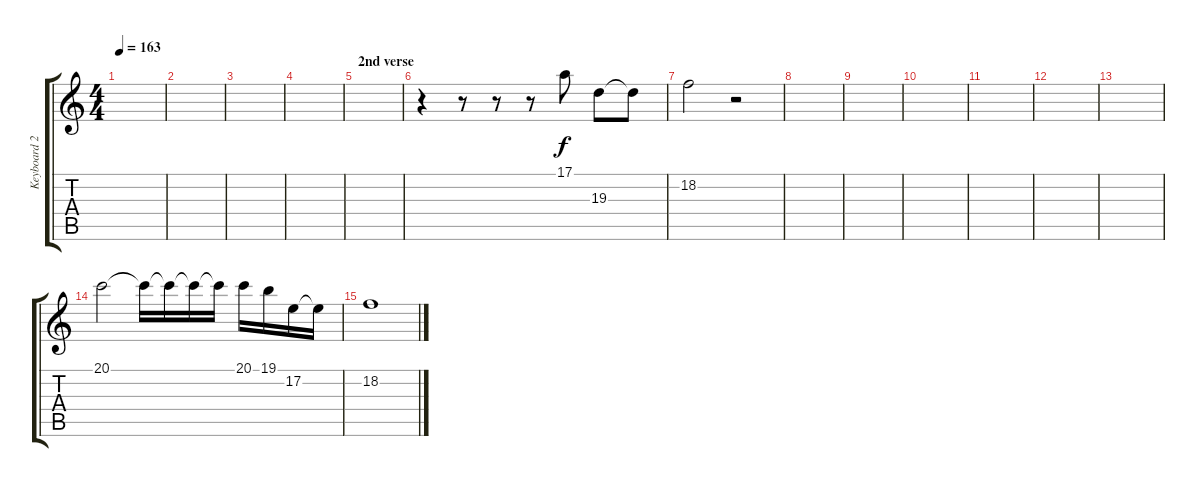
\track ("Keyboard 2" "Keyboard 2") {instrument vibraphone}
\staff {score tabs}
\tuning (E4 B3 G3 D3 A2 E2) {hide}
\ts (4 4)
\tempo 163
\clef g2
\ks c
|
|
|
|
\section ("" "2nd verse")
|
r.4 r.8 r.8 r.8 17.1.8 19.3.8 19.3{t}.8 |
18.2.2 r.2 |
|
|
|
|
|
|
20.1.2 20.1{t}.16 20.1{t}.16 20.1{t}.16 20.1{t}.16 20.1.16 19.1.16 17.2.16 17.2{t}.16 |
18.2.1
